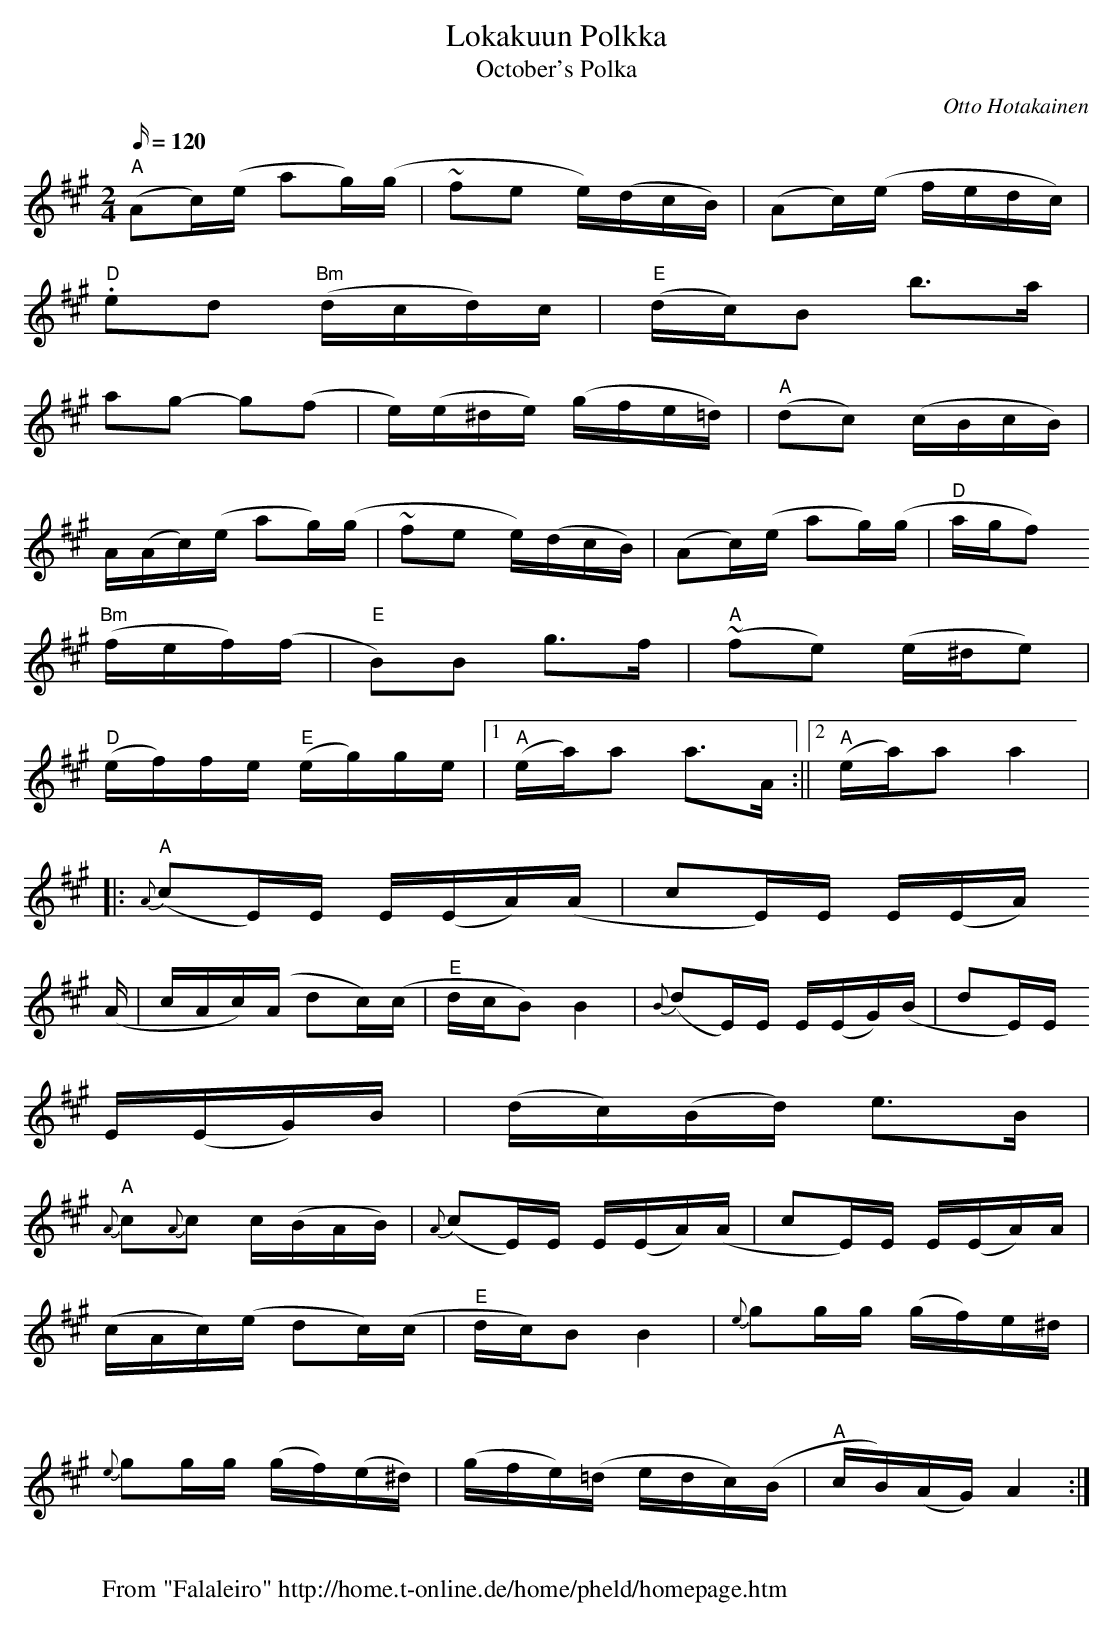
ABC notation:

X:1
T:Lokakuun Polkka
T:October's Polka
M:2/4
L:1/16
Q:120
C:Otto Hotakainen
K:A
V "A" (A2c)(e a2g)(g  | ~f2e2  e)(dcB) | (A2c)(e fedc) |
 "D" .e2"_"d2  "Bm" (dcd)c | "E" (dc)B2 b3a |
 a2g2- g2(f2 | e)(e^de) (gfe=d) | "A" (d2c2) (cBcB) |
A(Ac)(e a2g)(g | ~f2e2 e)(dcB) | (A2c)(e a2g)(g |"D" agf2)
 "Bm" (fef)(f | "E" B2)B2 g3f | "A" (~f2e2) (e^de2)|
 "D"(ef)fe "E" (eg)ge |1"A" (ea)a2 a3A :||2 "A" (ea)a2 a4|
|: "A" V{A}(c2E)E E(EA)(A | c2E)E E(EA)
(A | cAc)(A d2c)(c | "E"dcB2)B4 | {B}(d2E)E E(EG)(B | d2E)E
E(EG)VB | V(dc)(Bd) e3B|
 "A"{A}c2{A}c2 c(BAB) |{A}(c2E)E E(EA)(A| c2E)E E(EA)VA|
V(cAc)(e d2c)(c | "E"dc)B2 B4 | {e}g2gg  (gf)e^d |
{e}g2gg (gf)(e^d) | (gfe)(=d edc)(B | "A"cB)(AG) A4 :|]
W:
W: From "Falaleiro" http://home.t-online.de/home/pheld/homepage.htm
